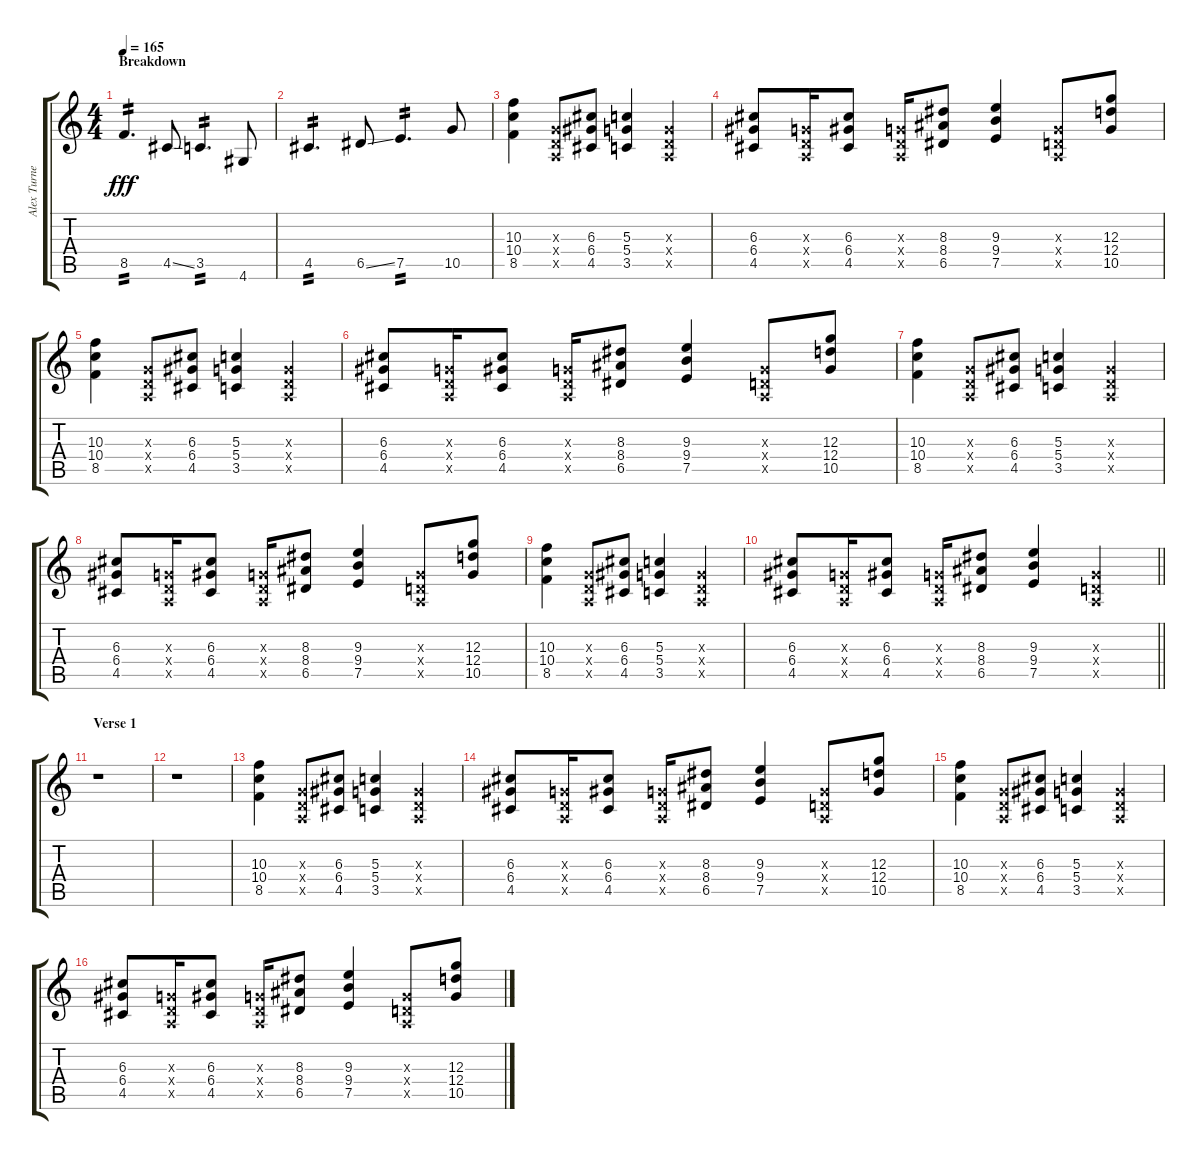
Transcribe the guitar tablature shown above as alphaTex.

\track ("Alex Turner (Guitar 1)" "Alex Turne") {instrument distortionguitar}
\staff {score tabs}
\tuning (E4 B3 G3 D3 A2 E2) {hide}
\ts (4 4)
\section ("" "Breakdown")
\tempo 165
\clef g2
\ks c
8.5.4{d tp 2 dy fff} 4.5{ss}.8 3.5.4{d tp 2} 4.6.8 |
4.5.4{d tp 2} 6.5{ss}.8 7.5.4{d tp 2} 10.5.8 |
(10.3 10.4 8.5).4 (0.3{x} 0.4{x} 0.5{x}).8 (6.3 6.4 4.5).8 (5.3 5.4 3.5).4 (0.3{x} 0.4{x} 0.5{x}).4 |
(6.3 6.4 4.5).8 (0.3{x} 0.4{x} 0.5{x}).16 (6.3 6.4 4.5).8 (0.3{x} 0.4{x} 0.5{x}).16 (8.3 8.4 6.5).8 (9.3 9.4 7.5).4 (0.3{x} 0.4{x} 0.5{x}).8 (12.3 12.4 10.5).8 |
(10.3 10.4 8.5).4 (0.3{x} 0.4{x} 0.5{x}).8 (6.3 6.4 4.5).8 (5.3 5.4 3.5).4 (0.3{x} 0.4{x} 0.5{x}).4 |
(6.3 6.4 4.5).8 (0.3{x} 0.4{x} 0.5{x}).16 (6.3 6.4 4.5).8 (0.3{x} 0.4{x} 0.5{x}).16 (8.3 8.4 6.5).8 (9.3 9.4 7.5).4 (0.3{x} 0.4{x} 0.5{x}).8 (12.3 12.4 10.5).8 |
(10.3 10.4 8.5).4 (0.3{x} 0.4{x} 0.5{x}).8 (6.3 6.4 4.5).8 (5.3 5.4 3.5).4 (0.3{x} 0.4{x} 0.5{x}).4 |
(6.3 6.4 4.5).8 (0.3{x} 0.4{x} 0.5{x}).16 (6.3 6.4 4.5).8 (0.3{x} 0.4{x} 0.5{x}).16 (8.3 8.4 6.5).8 (9.3 9.4 7.5).4 (0.3{x} 0.4{x} 0.5{x}).8 (12.3 12.4 10.5).8 |
(10.3 10.4 8.5).4 (0.3{x} 0.4{x} 0.5{x}).8 (6.3 6.4 4.5).8 (5.3 5.4 3.5).4 (0.3{x} 0.4{x} 0.5{x}).4 |
\barLineRight lightlight
(6.3 6.4 4.5).8 (0.3{x} 0.4{x} 0.5{x}).16 (6.3 6.4 4.5).8 (0.3{x} 0.4{x} 0.5{x}).16 (8.3 8.4 6.5).8 (9.3 9.4 7.5).4 (0.3{x} 0.4{x} 0.5{x}).4 |
\section ("" "Verse 1")
r.1 |
r.1{instrument electricguitarclean} |
(10.3 10.4 8.5).4 (0.3{x} 0.4{x} 0.5{x}).8 (6.3 6.4 4.5).8 (5.3 5.4 3.5).4 (0.3{x} 0.4{x} 0.5{x}).4 |
(6.3 6.4 4.5).8 (0.3{x} 0.4{x} 0.5{x}).16 (6.3 6.4 4.5).8 (0.3{x} 0.4{x} 0.5{x}).16 (8.3 8.4 6.5).8 (9.3 9.4 7.5).4 (0.3{x} 0.4{x} 0.5{x}).8 (12.3 12.4 10.5).8 |
(10.3 10.4 8.5).4 (0.3{x} 0.4{x} 0.5{x}).8 (6.3 6.4 4.5).8 (5.3 5.4 3.5).4 (0.3{x} 0.4{x} 0.5{x}).4 |
(6.3 6.4 4.5).8 (0.3{x} 0.4{x} 0.5{x}).16 (6.3 6.4 4.5).8 (0.3{x} 0.4{x} 0.5{x}).16 (8.3 8.4 6.5).8 (9.3 9.4 7.5).4 (0.3{x} 0.4{x} 0.5{x}).8 (12.3 12.4 10.5).8
